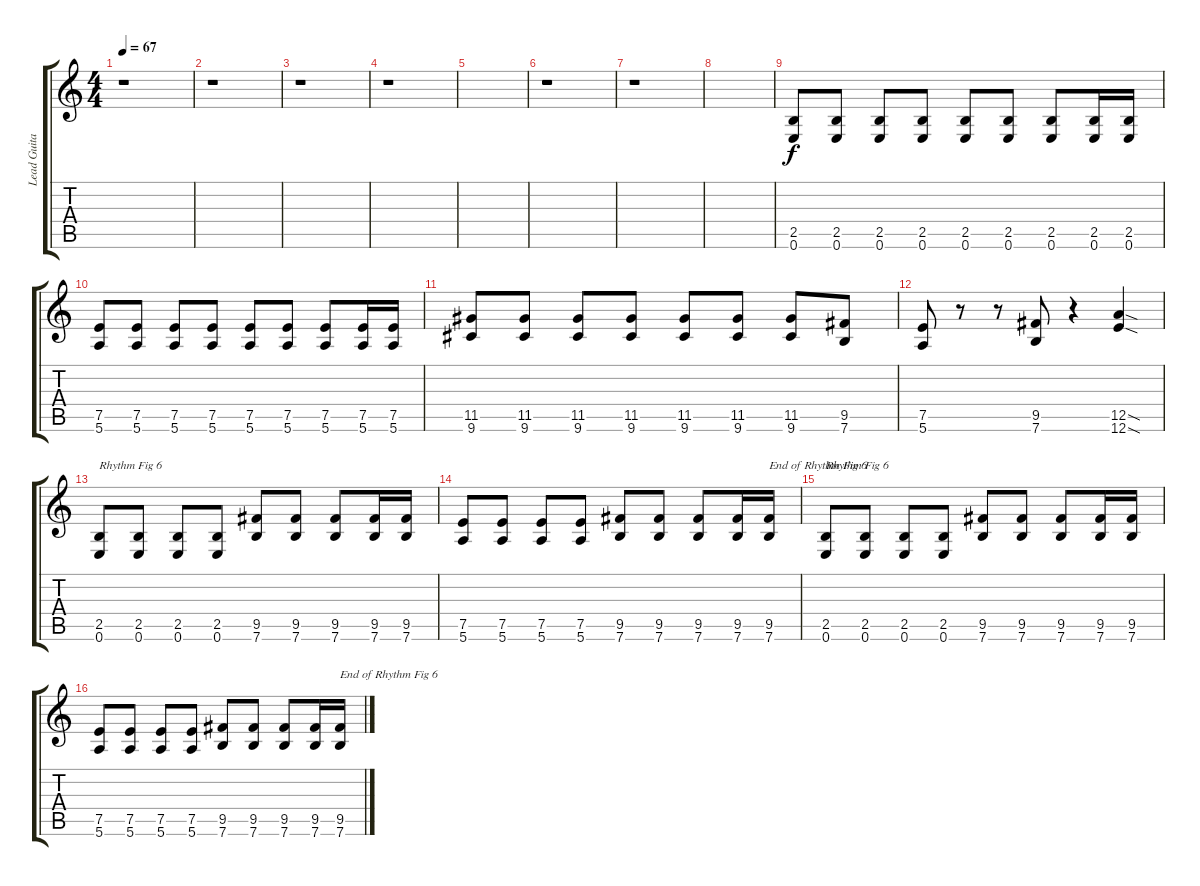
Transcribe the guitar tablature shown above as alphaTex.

\track ("Lead Guitar 2 - Phil Collen" "Lead Guita") {solo instrument distortionguitar}
\staff {score tabs}
\tuning (E4 B3 G3 D3 A2 E2) {hide}
\ts (4 4)
\tempo 67
\clef g2
\ks c
r.1{dy f} |
r.1 |
r.1 |
r.1 |
|
r.1 |
r.1 |
|
(2.5 0.6).8 (2.5 0.6).8 (2.5 0.6).8 (2.5 0.6).8 (2.5 0.6).8 (2.5 0.6).8 (2.5 0.6).8 (2.5 0.6).16 (2.5 0.6).16 |
(7.5 5.6).8 (7.5 5.6).8 (7.5 5.6).8 (7.5 5.6).8 (7.5 5.6).8 (7.5 5.6).8 (7.5 5.6).8 (7.5 5.6).16 (7.5 5.6).16 |
(11.5 9.6).8 (11.5 9.6).8 (11.5 9.6).8 (11.5 9.6).8 (11.5 9.6).8 (11.5 9.6).8 (11.5 9.6).8 (9.5 7.6).8 |
(7.5 5.6).8 r.8 r.8 (9.5 7.6).8 r.4 (12.5{sod} 12.6{sod}).4 |
(2.5 0.6).8{txt "Rhythm Fig 6"} (2.5 0.6).8 (2.5 0.6).8 (2.5 0.6).8 (9.5 7.6).8 (9.5 7.6).8 (9.5 7.6).8 (9.5 7.6).16 (9.5 7.6).16 |
(7.5 5.6).8 (7.5 5.6).8 (7.5 5.6).8 (7.5 5.6).8 (9.5 7.6).8 (9.5 7.6).8 (9.5 7.6).8 (9.5 7.6).16 (9.5 7.6).16{txt "End of Rhythm Fig 6"} |
(2.5 0.6).8{txt "Rhythm Fig 6"} (2.5 0.6).8 (2.5 0.6).8 (2.5 0.6).8 (9.5 7.6).8 (9.5 7.6).8 (9.5 7.6).8 (9.5 7.6).16 (9.5 7.6).16 |
(7.5 5.6).8 (7.5 5.6).8 (7.5 5.6).8 (7.5 5.6).8 (9.5 7.6).8 (9.5 7.6).8 (9.5 7.6).8 (9.5 7.6).16 (9.5 7.6).16{txt "End of Rhythm Fig 6"}
